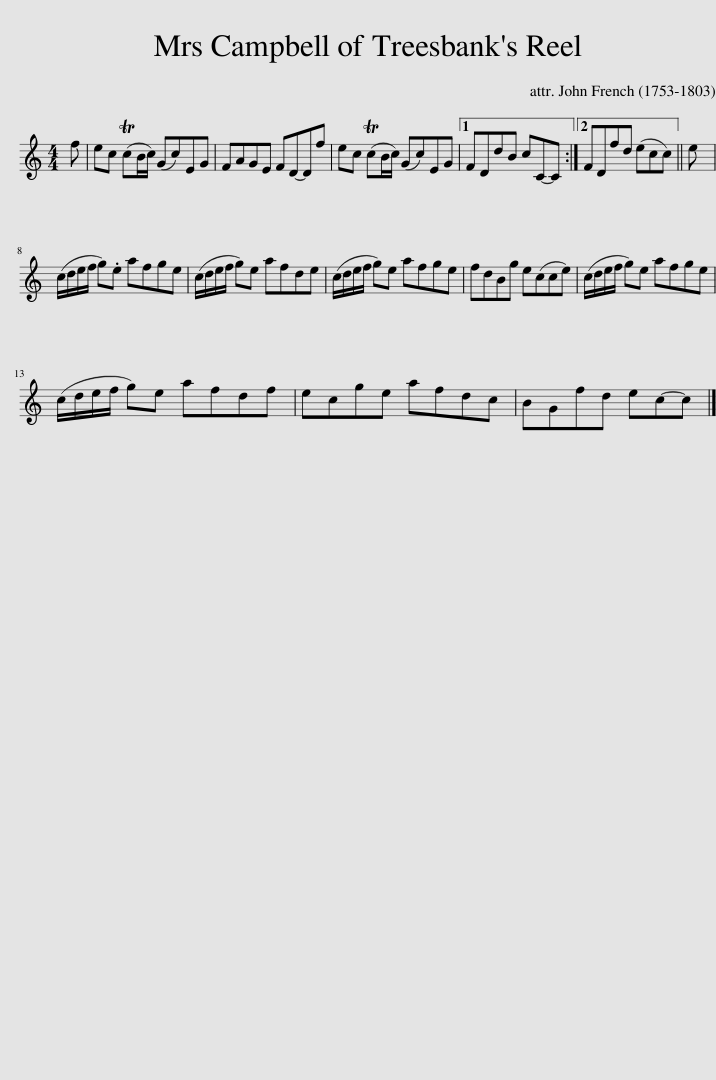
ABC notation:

X:1
L:1/8
M:4/4
I:linebreak $
K:C
V:1 treble
V:1
 f | ec (TcB/c/) (Gc)EG | FAGE FD-Df | ec (TcB/c/) (Gc)EG |1 FDdB cC-C :|2 %5
 FDfd (ecc) || e |$ (c/d/e/f/ g).e afge | (c/d/e/f/ g)e afde | (c/d/e/f/ g)e afge | %10
 fdBg e(cce) | (c/d/e/f/ g)e afge |$ (c/d/e/f/ g)e afdf | ecge afdc | BGfd ec-c |] %15
